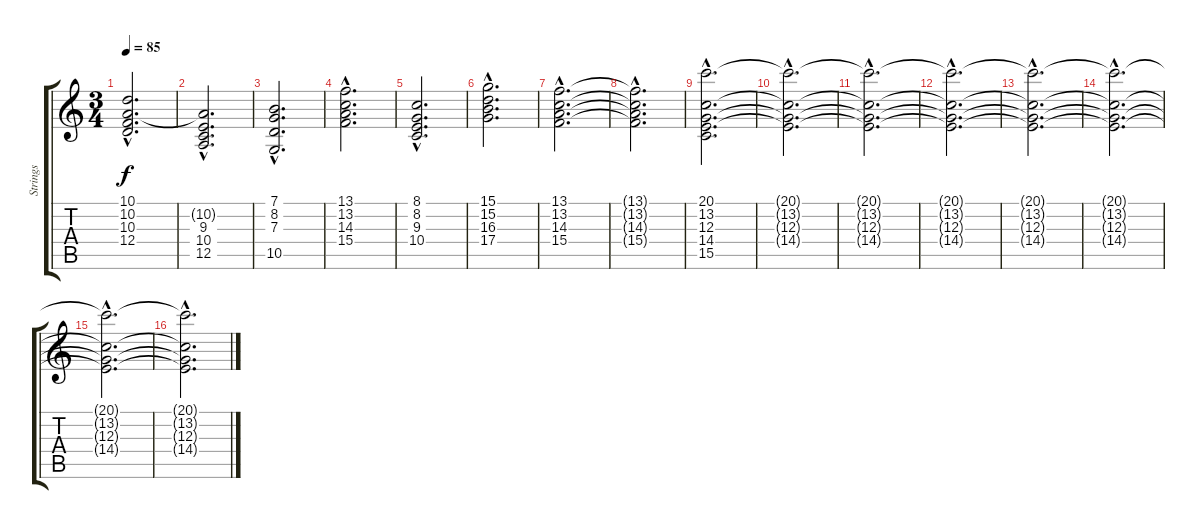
\track ("Strings" "Strings") {instrument stringensemble1}
\staff {score tabs}
\tuning (E4 B3 G3 D3 A2 E2) {hide}
\ts (3 4)
\tempo 85
\clef g2
\ks c
(10.1{hac} 10.2{hac} 10.3{hac} 12.4{hac}).2{d dy f} |
(10.2{hac t} 9.3{hac} 10.4{hac} 12.5{hac}).2{d} |
(7.1{hac} 8.2{hac} 7.3{hac} 10.5{hac}).2{d} |
(13.1{hac} 13.2{hac} 14.3{hac} 15.4{hac}).2{d} |
(8.1{hac} 8.2{hac} 9.3{hac} 10.4{hac}).2{d} |
(15.1{hac} 15.2{hac} 16.3{hac} 17.4{hac}).2{d} |
(13.1{hac} 13.2{hac} 14.3{hac} 15.4{hac}).2{d} |
(13.1{hac t} 13.2{hac t} 14.3{hac t} 15.4{hac t}).2{d} |
(20.1{hac} 13.2{hac} 12.3{hac} 14.4{hac} 15.5{hac}).2{d} |
(20.1{hac t} 13.2{hac t} 12.3{hac t} 14.4{hac t}).2{d} |
(20.1{hac t} 13.2{hac t} 12.3{hac t} 14.4{hac t}).2{d} |
(20.1{hac t} 13.2{hac t} 12.3{hac t} 14.4{hac t}).2{d} |
(20.1{hac t} 13.2{hac t} 12.3{hac t} 14.4{hac t}).2{d} |
(20.1{hac t} 13.2{hac t} 12.3{hac t} 14.4{hac t}).2{d} |
(20.1{hac t} 13.2{hac t} 12.3{hac t} 14.4{hac t}).2{d} |
(20.1{hac t} 13.2{hac t} 12.3{hac t} 14.4{hac t}).2{d}
